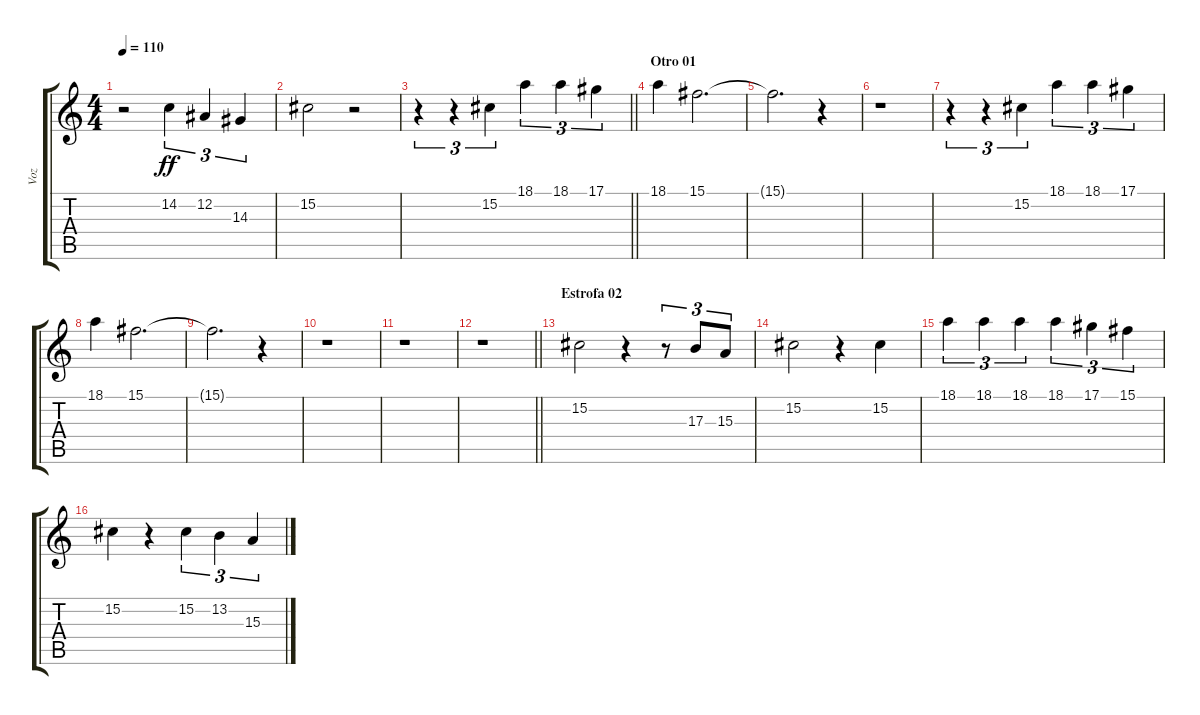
\track ("Voz" "Voz") {instrument altosax}
\staff {score tabs}
\tuning (Eb4 Bb3 Gb3 Db3 Ab2 Eb2) {hide}
\ts (4 4)
\tempo 110
\clef g2
\ks c
r.2{dy ff} 14.2.4{tu (3 2)} 12.2.4{tu (3 2)} 14.3.4{tu (3 2)} |
15.2.2 r.2 |
\barLineRight lightlight
r.4{tu (3 2)} r.4{tu (3 2)} 15.2.4{tu (3 2)} 18.1.4{tu (3 2)} 18.1.4{tu (3 2)} 17.1.4{tu (3 2)} |
\section ("" "Otro 01")
18.1.4 15.1.2{d} |
15.1{t}.2{d} r.4 |
r.1 |
r.4{tu (3 2)} r.4{tu (3 2)} 15.2.4{tu (3 2)} 18.1.4{tu (3 2)} 18.1.4{tu (3 2)} 17.1.4{tu (3 2)} |
18.1.4 15.1.2{d} |
15.1{t}.2{d} r.4 |
r.1 |
r.1 |
\barLineRight lightlight
r.1 |
\section ("" "Estrofa 02")
15.2.2 r.4 r.8{tu (3 2)} 17.3.8{tu (3 2)} 15.3.8{tu (3 2)} |
15.2.2 r.4 15.2.4 |
18.1.4{tu (3 2)} 18.1.4{tu (3 2)} 18.1.4{tu (3 2)} 18.1.4{tu (3 2)} 17.1.4{tu (3 2)} 15.1.4{tu (3 2)} |
15.2.4 r.4 15.2.4{tu (3 2)} 13.2.4{tu (3 2)} 15.3.4{tu (3 2)}
